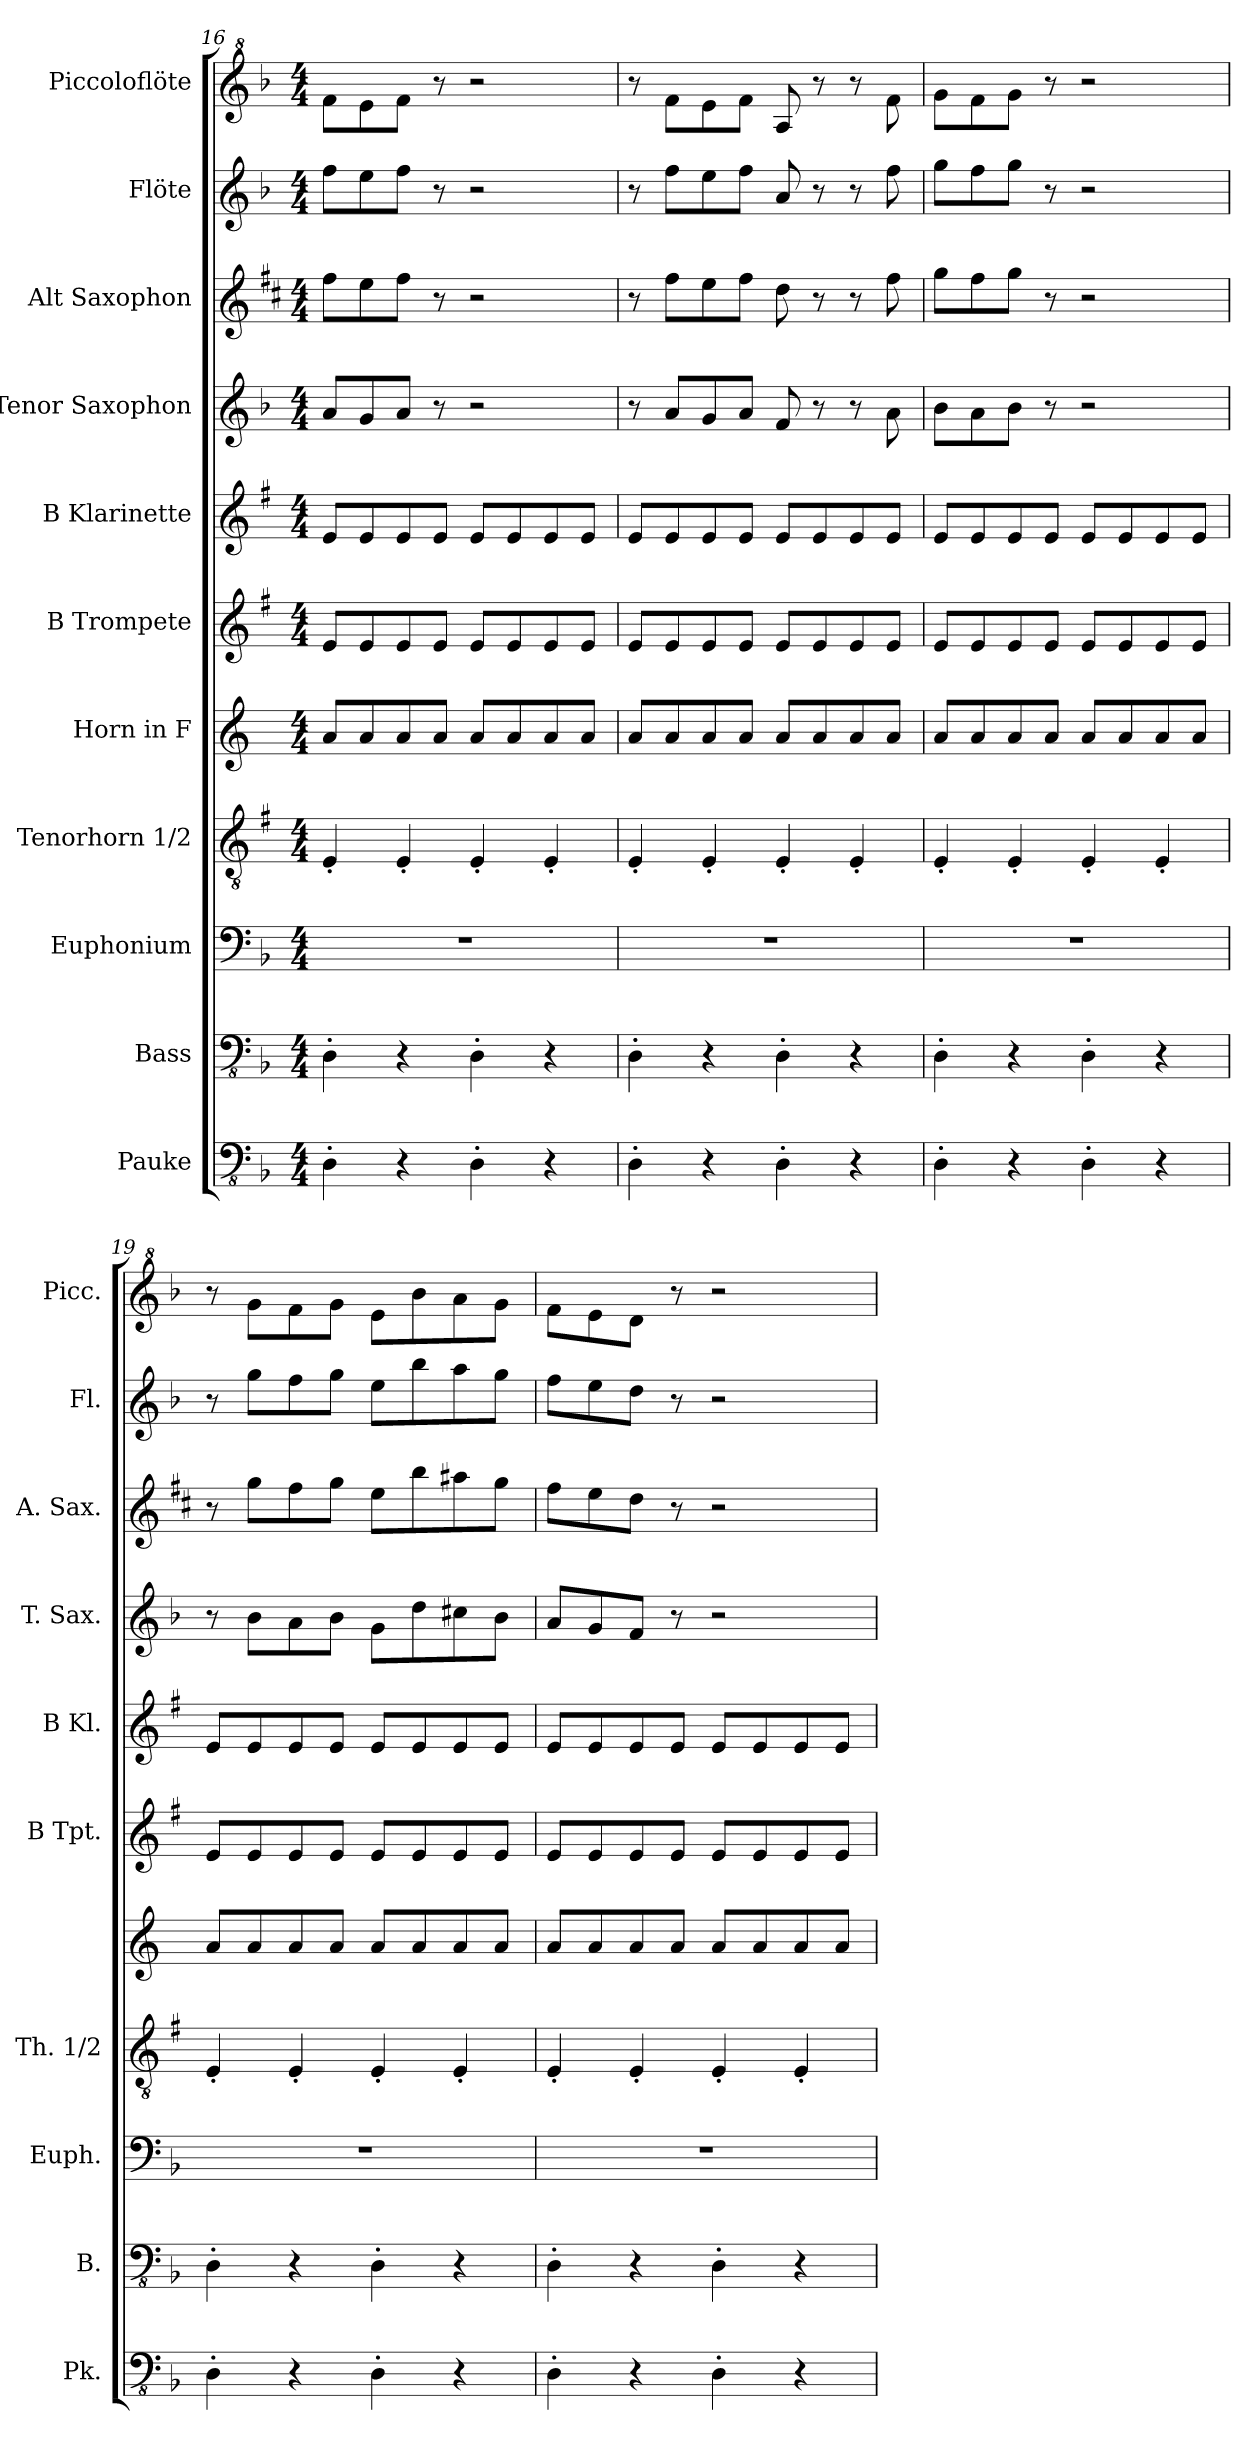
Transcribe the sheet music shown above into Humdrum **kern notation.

**kern	**kern	**kern	**kern	**kern	**kern	**kern	**kern	**kern	**kern	**kern
*part11	*part10	*part9	*part8	*part7	*part6	*part5	*part4	*part3	*part2	*part1
*staff11	*staff10	*staff9	*staff8	*staff7	*staff6	*staff5	*staff4	*staff3	*staff2	*staff1
*I"Pauke	*I"Bass	*I"Euphonium	*I"Tenorhorn 1/2	*I"Horn in F	*I"B Trompete	*I"B Klarinette	*I"Tenor Saxophon	*I"Alt Saxophon	*I"Flöte	*I"Piccoloflöte
*I'Pk.	*I'B.	*I'Euph.	*I'Th. 1/2	*	*I'B Tpt.	*I'B Kl.	*I'T. Sax.	*I'A. Sax.	*I'Fl.	*I'Picc.
*clefFv4	*clefFv4	*clefF4	*clefGv2	*clefG2	*clefG2	*clefG2	*clefG2	*clefG2	*clefG2	*clefG^2
*	*	*	*ITrd1c2	*ITrd4c7	*ITrd1c2	*ITrd1c2	*ITrd8c14	*ITrd5c9	*	*ITrd-7c-12
*k[b-]	*k[b-]	*k[b-]	*k[b-]	*k[b-]	*k[b-]	*k[b-]	*k[b-]	*k[b-]	*k[b-]	*k[b-]
*M4/4	*M4/4	*M4/4	*M4/4	*M4/4	*M4/4	*M4/4	*M4/4	*M4/4	*M4/4	*M4/4
=16	=16	=16	=16	=16	=16	=16	=16	=16	=16	=16
4DD'\	4DD'\	1r	4D'/	8d/L	8d/L	8d/L	8A/L	8a\L	8ff\L	8fff\L
.	.	.	.	8d/	8d/	8d/	8G/	8g\	8ee\	8eee\
4r	4r	.	4D'/	8d/	8d/	8d/	8A/J	8a\J	8ff\J	8fff\J
.	.	.	.	8d/J	8d/J	8d/J	8r	8r	8r	8r
4DD'\	4DD'\	.	4D'/	8d/L	8d/L	8d/L	2r	2r	2r	2r
.	.	.	.	8d/	8d/	8d/	.	.	.	.
4r	4r	.	4D'/	8d/	8d/	8d/	.	.	.	.
.	.	.	.	8d/J	8d/J	8d/J	.	.	.	.
=17	=17	=17	=17	=17	=17	=17	=17	=17	=17	=17
4DD'\	4DD'\	1r	4D'/	8d/L	8d/L	8d/L	8r	8r	8r	8r
.	.	.	.	8d/	8d/	8d/	8A/L	8a\L	8ff\L	8fff\L
4r	4r	.	4D'/	8d/	8d/	8d/	8G/	8g\	8ee\	8eee\
.	.	.	.	8d/J	8d/J	8d/J	8A/J	8a\J	8ff\J	8fff\J
4DD'\	4DD'\	.	4D'/	8d/L	8d/L	8d/L	8F/	8f\	8a/	8aa/
.	.	.	.	8d/	8d/	8d/	8r	8r	8r	8r
4r	4r	.	4D'/	8d/	8d/	8d/	8r	8r	8r	8r
.	.	.	.	8d/J	8d/J	8d/J	8A\	8a\	8ff\	8fff\
=18	=18	=18	=18	=18	=18	=18	=18	=18	=18	=18
4DD'\	4DD'\	1r	4D'/	8d/L	8d/L	8d/L	8B-\L	8b-\L	8gg\L	8ggg\L
.	.	.	.	8d/	8d/	8d/	8A\	8a\	8ff\	8fff\
4r	4r	.	4D'/	8d/	8d/	8d/	8B-\J	8b-\J	8gg\J	8ggg\J
.	.	.	.	8d/J	8d/J	8d/J	8r	8r	8r	8r
4DD'\	4DD'\	.	4D'/	8d/L	8d/L	8d/L	2r	2r	2r	2r
.	.	.	.	8d/	8d/	8d/	.	.	.	.
4r	4r	.	4D'/	8d/	8d/	8d/	.	.	.	.
.	.	.	.	8d/J	8d/J	8d/J	.	.	.	.
=19	=19	=19	=19	=19	=19	=19	=19	=19	=19	=19
4DD'\	4DD'\	1r	4D'/	8d/L	8d/L	8d/L	8r	8r	8r	8r
.	.	.	.	8d/	8d/	8d/	8B-\L	8b-\L	8gg\L	8ggg\L
4r	4r	.	4D'/	8d/	8d/	8d/	8A\	8a\	8ff\	8fff\
.	.	.	.	8d/J	8d/J	8d/J	8B-\J	8b-\J	8gg\J	8ggg\J
4DD'\	4DD'\	.	4D'/	8d/L	8d/L	8d/L	8G\L	8g\L	8ee\L	8eee\L
.	.	.	.	8d/	8d/	8d/	8d\	8dd\	8bb-\	8bbb-\
4r	4r	.	4D'/	8d/	8d/	8d/	8c#X\	8cc#X\	8aa\	8aaa\
.	.	.	.	8d/J	8d/J	8d/J	8B-\J	8b-\J	8gg\J	8ggg\J
=20	=20	=20	=20	=20	=20	=20	=20	=20	=20	=20
4DD'\	4DD'\	1r	4D'/	8d/L	8d/L	8d/L	8A/L	8a\L	8ff\L	8fff\L
.	.	.	.	8d/	8d/	8d/	8G/	8g\	8ee\	8eee\
4r	4r	.	4D'/	8d/	8d/	8d/	8F/J	8f\J	8dd\J	8ddd\J
.	.	.	.	8d/J	8d/J	8d/J	8r	8r	8r	8r
4DD'\	4DD'\	.	4D'/	8d/L	8d/L	8d/L	2r	2r	2r	2r
.	.	.	.	8d/	8d/	8d/	.	.	.	.
4r	4r	.	4D'/	8d/	8d/	8d/	.	.	.	.
.	.	.	.	8d/J	8d/J	8d/J	.	.	.	.
=	=	=	=	=	=	=	=	=	=	=
*-	*-	*-	*-	*-	*-	*-	*-	*-	*-	*-
